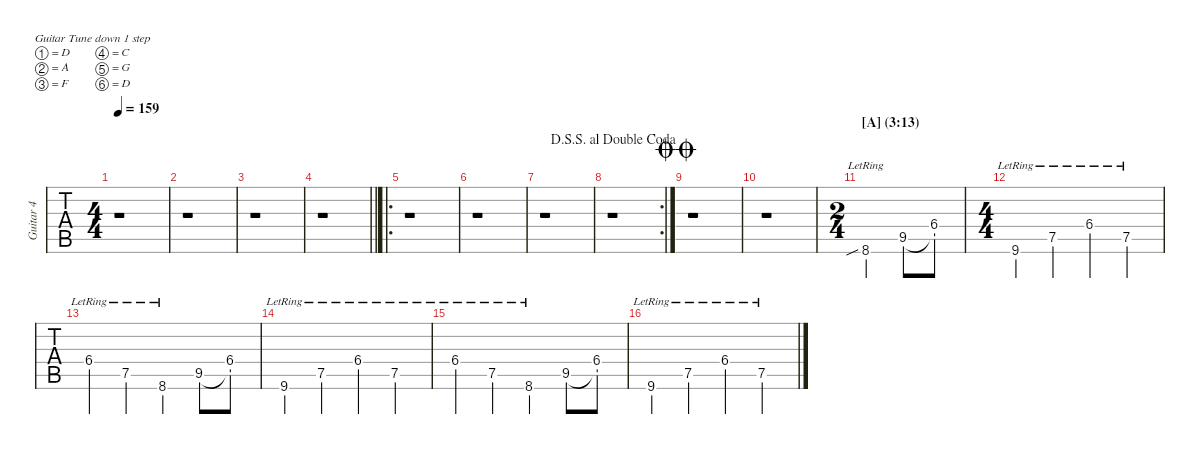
\defaultSystemsLayout 4
\hideDynamics
\bracketExtendMode nobrackets
\multiTrackTrackNamePolicy allsystems
\firstSystemTrackNameMode fullname
\otherSystemsTrackNameMode fullname
\track ("Guitar 4" "Guitar 4") {instrument acousticguitarnylon}
\staff {tabs}
\tuning (D4 A3 F3 C3 G2 D2)
\ts (4 4)
\tempo 159
\clef g2
\ks c
r.1{dy mf} |
r.1 |
r.1 |
\barLineRight lightlight
r.1 |
\ro
r.1 |
r.1 |
r.1 |
\rc 2
\jump dalsegnosegnoaldoublecoda
r.1 |
\jump doublecoda
r.1 |
r.1 |
\ts (2 4)
\section ("A" "(3:13)")
8.6{sib lr acc #}.4 9.5{acc #}.8 (6.4{acc #} 9.5{t acc #}).8 |
\ts (4 4)
9.6{lr acc #}.4 7.5{lr}.4 6.4{lr acc #}.4 7.5{lr}.4 |
6.4{lr acc #}.4 7.5{lr}.4 8.6{lr acc #}.4 9.5{acc #}.8 (6.4{acc #} 9.5{t acc #}).8 |
9.6{lr acc #}.4 7.5{lr}.4 6.4{lr acc #}.4 7.5{lr}.4 |
6.4{lr acc #}.4 7.5{lr}.4 8.6{lr acc #}.4 9.5{acc #}.8 (6.4{acc #} 9.5{t acc #}).8 |
9.6{lr acc #}.4 7.5{lr}.4 6.4{lr acc #}.4 7.5{lr}.4
